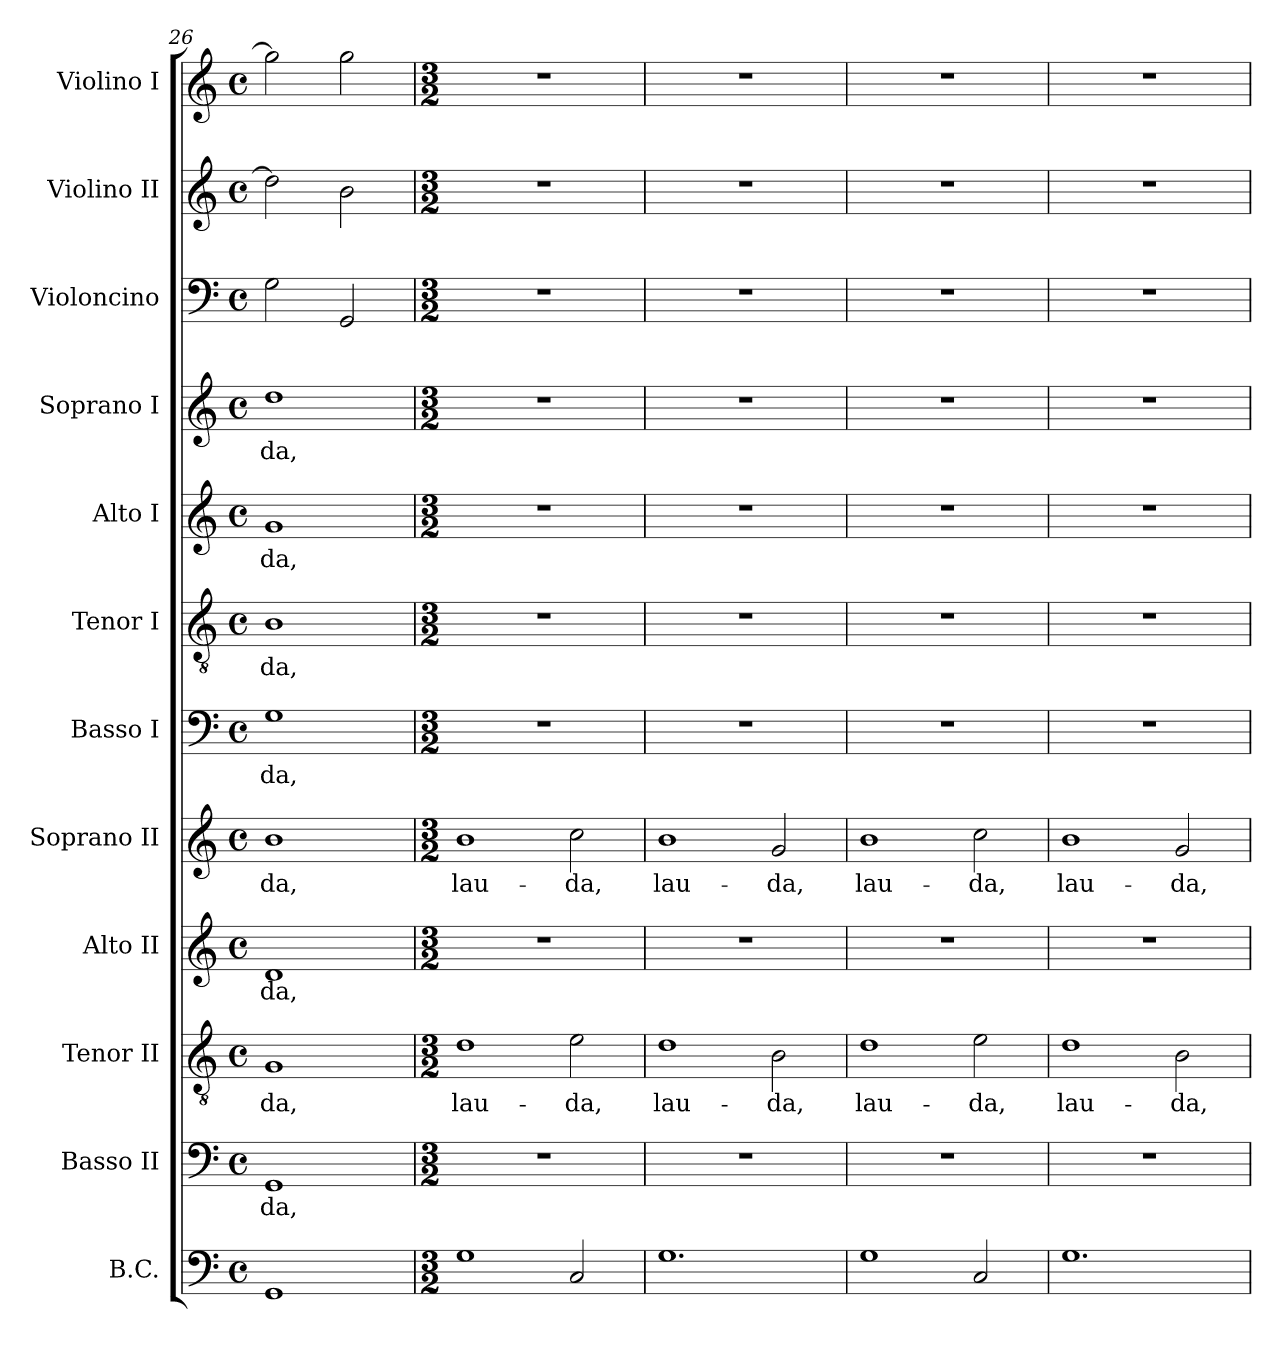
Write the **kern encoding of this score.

**kern	**kern	**text	**kern	**text	**kern	**text	**kern	**text	**kern	**text	**kern	**text	**kern	**text	**kern	**text	**kern	**kern	**kern
*part12	*part11	*part11	*part10	*part10	*part9	*part9	*part8	*part8	*part7	*part7	*part6	*part6	*part5	*part5	*part4	*part4	*part3	*part2	*part1
*staff12	*staff11	*staff11	*staff10	*staff10	*staff9	*staff9	*staff8	*staff8	*staff7	*staff7	*staff6	*staff6	*staff5	*staff5	*staff4	*staff4	*staff3	*staff2	*staff1
*I"B.C.	*I"Basso II	*	*I"Tenor II	*	*I"Alto II	*	*I"Soprano II	*	*I"Basso I	*	*I"Tenor I	*	*I"Alto I	*	*I"Soprano I	*	*I"Violoncino	*I"Violino II	*I"Violino I
*I'BC	*I'B 2	*	*I'T 2	*	*I'A 2	*	*I'S 2	*	*I'B 1	*	*I'T 1	*	*I'A 1	*	*I'S 1	*	*I'Vc.	*I'Vln. II	*I'Vln. I
*clefF4	*clefF4	*	*clefGv2	*	*clefG2	*	*clefG2	*	*clefF4	*	*clefGv2	*	*clefG2	*	*clefG2	*	*clefF4	*clefG2	*clefG2
*k[]	*k[]	*	*k[]	*	*k[]	*	*k[]	*	*k[]	*	*k[]	*	*k[]	*	*k[]	*	*k[]	*k[]	*k[]
*C:	*C:	*	*C:	*	*C:	*	*C:	*	*C:	*	*C:	*	*C:	*	*C:	*	*C:	*C:	*C:
*M4/4	*M4/4	*	*M4/4	*	*M4/4	*	*M4/4	*	*M4/4	*	*M4/4	*	*M4/4	*	*M4/4	*	*M4/4	*M4/4	*M4/4
*met(c)	*met(c)	*	*met(c)	*	*met(c)	*	*met(c)	*	*met(c)	*	*met(c)	*	*met(c)	*	*met(c)	*	*met(c)	*met(c)	*met(c)
=26	=26	=26	=26	=26	=26	=26	=26	=26	=26	=26	=26	=26	=26	=26	=26	=26	=26	=26	=26
!	!	!LO:LY:b	!	!LO:LY:b	!	!LO:LY:b	!	!LO:LY:b	!	!LO:LY:b	!	!LO:LY:b	!	!LO:LY:b	!	!LO:LY:b	!	!	!
1GG	1GG	-da,	1G	-da,	1d	-da,	1b	-da,	1G	-da,	1B	-da,	1g	-da,	1dd	-da,	2G\	2dd\]	2gg\]
.	.	.	.	.	.	.	.	.	.	.	.	.	.	.	.	.	2GG/	2b\	2gg\
!!LO:PB:g=z
=27	=27	=27	=27	=27	=27	=27	=27	=27	=27	=27	=27	=27	=27	=27	=27	=27	=27	=27	=27
*M3/2	*M3/2	*	*M3/2	*	*M3/2	*	*M3/2	*	*M3/2	*	*M3/2	*	*M3/2	*	*M3/2	*	*M3/2	*M3/2	*M3/2
!	!	!	!	!LO:LY:b	!	!	!	!LO:LY:b	!	!	!	!	!	!	!	!	!	!	!
1G	1.r	.	1d	lau-	1.r	.	1b	lau-	1.r	.	1.r	.	1.r	.	1.r	.	1.r	1.r	1.r
!	!	!	!	!LO:LY:b	!	!	!	!LO:LY:b	!	!	!	!	!	!	!	!	!	!	!
2C/	.	.	2e\	-da,	.	.	2cc\	-da,	.	.	.	.	.	.	.	.	.	.	.
=28	=28	=28	=28	=28	=28	=28	=28	=28	=28	=28	=28	=28	=28	=28	=28	=28	=28	=28	=28
!	!	!	!	!LO:LY:b	!	!	!	!LO:LY:b	!	!	!	!	!	!	!	!	!	!	!
1.G	1.r	.	1d	lau-	1.r	.	1b	lau-	1.r	.	1.r	.	1.r	.	1.r	.	1.r	1.r	1.r
!	!	!	!	!LO:LY:b	!	!	!	!LO:LY:b	!	!	!	!	!	!	!	!	!	!	!
.	.	.	2B\	-da,	.	.	2g/	-da,	.	.	.	.	.	.	.	.	.	.	.
=29	=29	=29	=29	=29	=29	=29	=29	=29	=29	=29	=29	=29	=29	=29	=29	=29	=29	=29	=29
!	!	!	!	!LO:LY:b	!	!	!	!LO:LY:b	!	!	!	!	!	!	!	!	!	!	!
1G	1.r	.	1d	lau-	1.r	.	1b	lau-	1.r	.	1.r	.	1.r	.	1.r	.	1.r	1.r	1.r
!	!	!	!	!LO:LY:b	!	!	!	!LO:LY:b	!	!	!	!	!	!	!	!	!	!	!
2C/	.	.	2e\	-da,	.	.	2cc\	-da,	.	.	.	.	.	.	.	.	.	.	.
=30	=30	=30	=30	=30	=30	=30	=30	=30	=30	=30	=30	=30	=30	=30	=30	=30	=30	=30	=30
!	!	!	!	!LO:LY:b	!	!	!	!LO:LY:b	!	!	!	!	!	!	!	!	!	!	!
1.G	1.r	.	1d	lau-	1.r	.	1b	lau-	1.r	.	1.r	.	1.r	.	1.r	.	1.r	1.r	1.r
!	!	!	!	!LO:LY:b	!	!	!	!LO:LY:b	!	!	!	!	!	!	!	!	!	!	!
.	.	.	2B\	-da,	.	.	2g/	-da,	.	.	.	.	.	.	.	.	.	.	.
=	=	=	=	=	=	=	=	=	=	=	=	=	=	=	=	=	=	=	=
*-	*-	*-	*-	*-	*-	*-	*-	*-	*-	*-	*-	*-	*-	*-	*-	*-	*-	*-	*-
